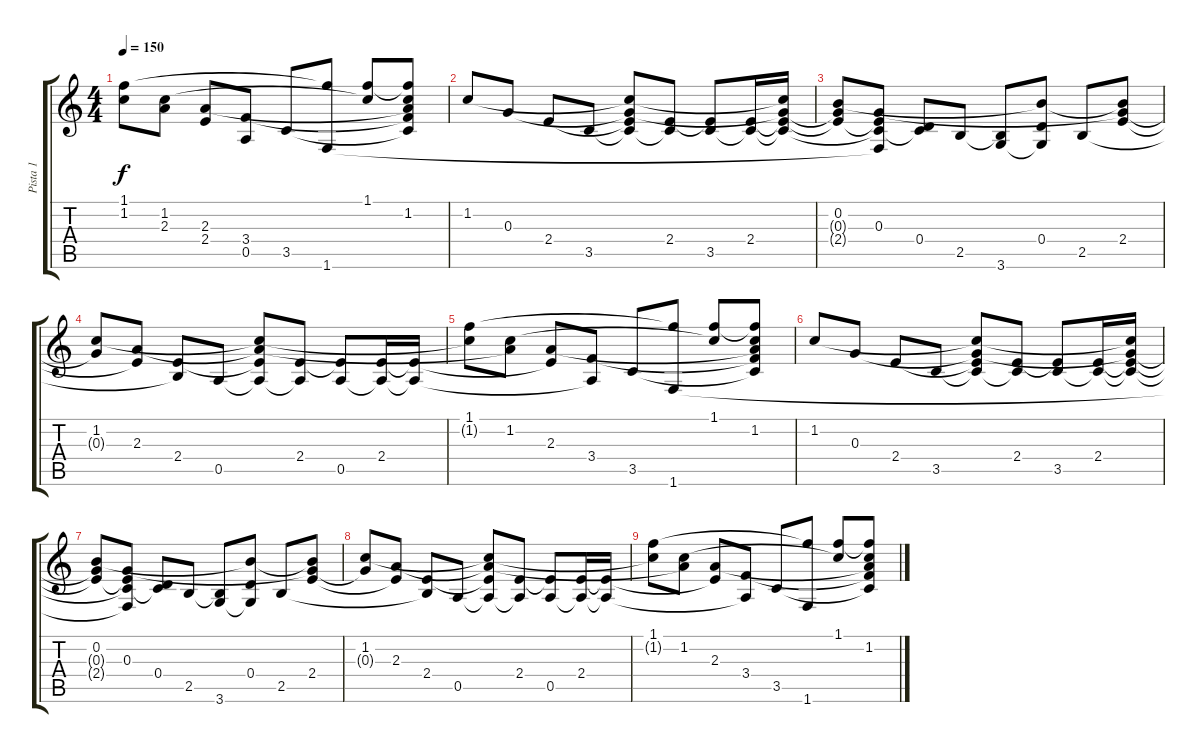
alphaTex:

\track ("Pista 1" "Pista 1") {instrument electricguitarjazz}
\staff {score tabs}
\tuning (E4 B3 G3 D3 A2 E2) {hide}
\ts (4 4)
\tempo 150
\clef g2
\ks c
(1.1 1.2{t}).8{dy f} (1.2 2.3{t}).8 (2.3 2.4{t}).8 (3.4 0.5{t}).8 3.5.8 (1.1{t} 1.6).8 (1.1 1.2{t}).8 (1.1{t} 1.2 2.3{t} 3.4{t} 3.5{t}).8 |
1.2.8 0.3.8 2.4.8 3.5.8 (1.2{t} 0.3{t} 2.4{t} 3.5{t}).8 (2.4 3.5{t}).8 (2.4{t} 3.5).8 (2.4 3.5{t}).16 (1.2{t} 0.3{t} 2.4{t} 3.5{t}).16 |
(0.2 0.3{t} 2.4{t}).8 (0.3 2.4{t} 3.5{t} 1.6{t}).8 (0.4 3.5{t}).8 2.5.8 (2.5{t} 3.6).8 (0.2{t} 0.4 3.6{t}).8 2.5.8 (0.2{t} 0.3{t} 2.4).8 |
(1.2 0.3{t}).8 (2.3 2.4{t}).8 (2.4 2.5{t}).8 0.5.8 (1.2{t} 2.3{t} 2.4{t} 0.5{t}).8 (2.4 0.5{t}).8 (2.4{t} 0.5).8 (2.4 0.5{t}).16 (2.4{t} 0.5{t}).16 |
(1.1 1.2{t}).8 (1.2 2.3{t}).8 (2.3 2.4{t}).8 (3.4 0.5{t}).8 3.5.8 (1.1{t} 1.6).8 (1.1 1.2{t}).8 (1.1{t} 1.2 2.3{t} 3.4{t} 3.5{t}).8 |
1.2.8{volume 6} 0.3.8 2.4.8 3.5.8 (1.2{t} 0.3{t} 2.4{t} 3.5{t}).8 (2.4 3.5{t}).8 (2.4{t} 3.5).8 (2.4 3.5{t}).16 (1.2{t} 0.3{t} 2.4{t} 3.5{t}).16 |
(0.2 0.3{t} 2.4{t}).8 (0.3 2.4{t} 3.5{t} 1.6{t}).8 (0.4 3.5{t}).8 2.5.8 (2.5{t} 3.6).8 (0.2{t} 0.4 3.6{t}).8 2.5.8 (0.2{t} 0.3{t} 2.4).8 |
(1.2 0.3{t}).8{volume 0} (2.3 2.4{t}).8 (2.4 2.5{t}).8 0.5.8 (1.2{t} 2.3{t} 2.4{t} 0.5{t}).8 (2.4 0.5{t}).8 (2.4{t} 0.5).8 (2.4 0.5{t}).16 (2.4{t} 0.5{t}).16 |
(1.1 1.2{t}).8 (1.2 2.3{t}).8 (2.3 2.4{t}).8 (3.4 0.5{t}).8 3.5.8 (1.1{t} 1.6).8 (1.1 1.2{t}).8 (1.1{t} 1.2 2.3{t} 3.4{t} 3.5{t}).8
